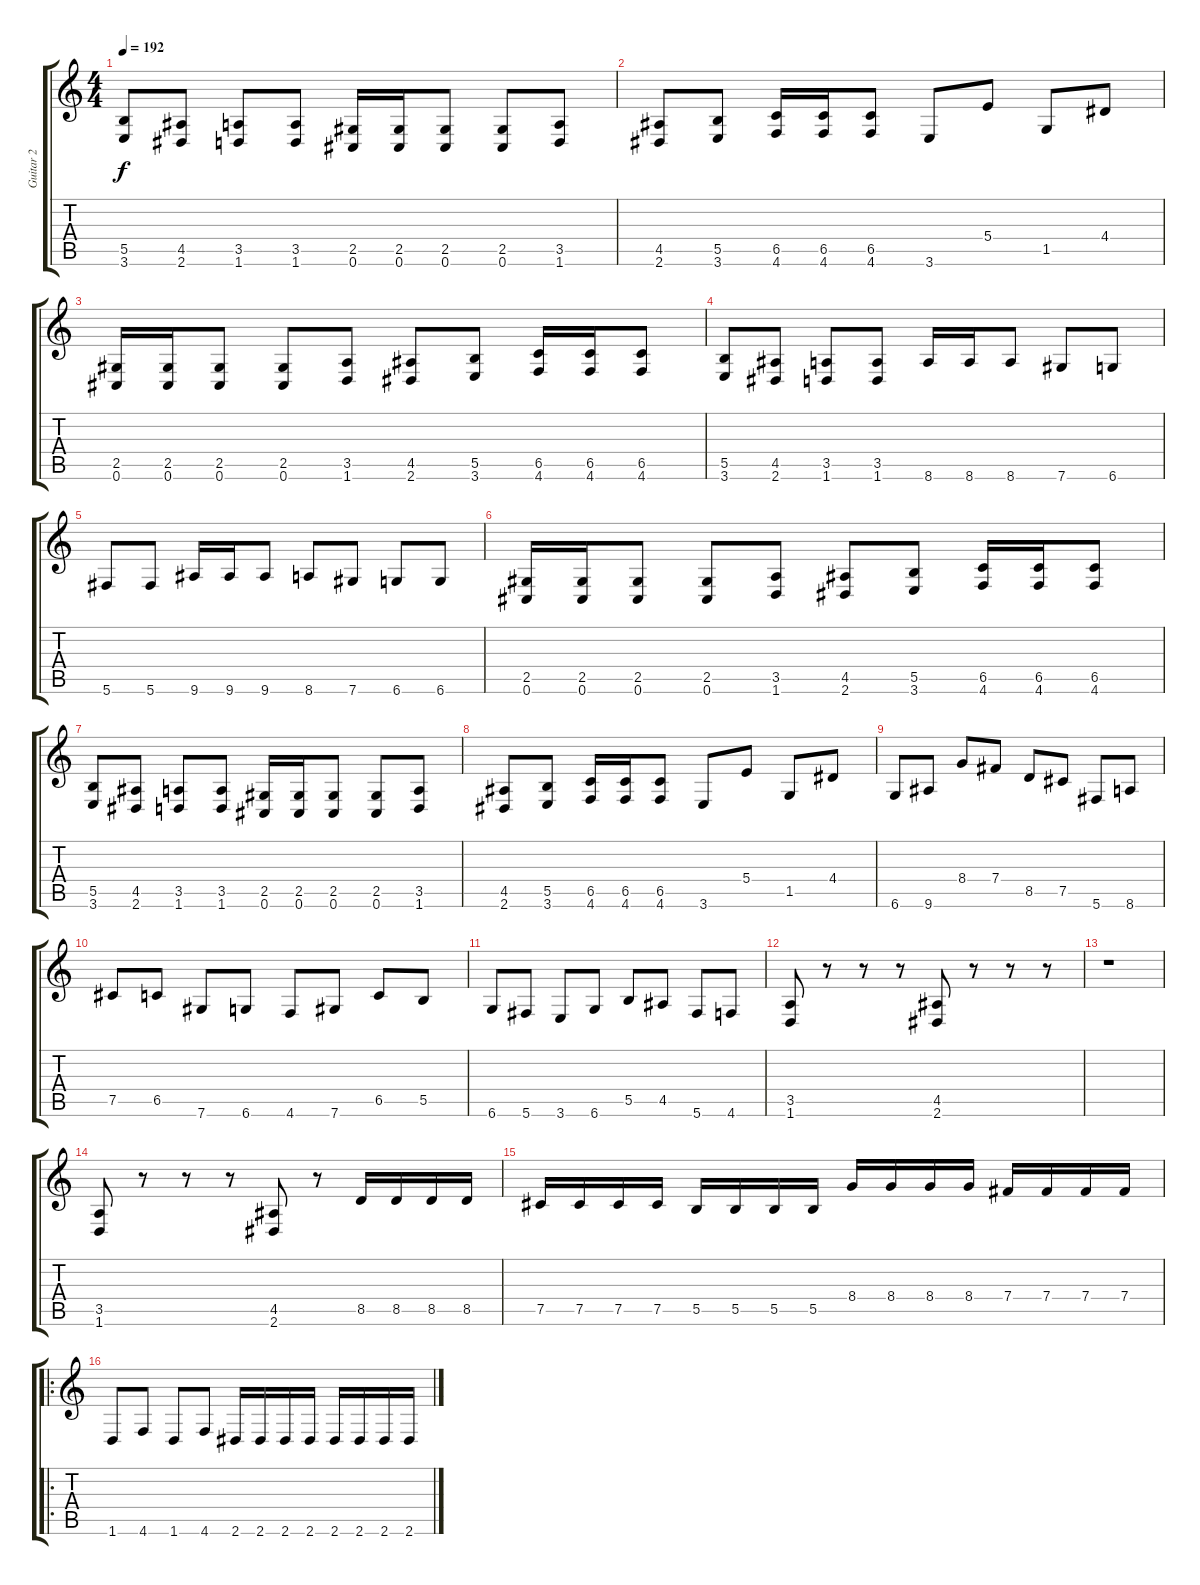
\track ("Guitar 2" "Guitar 2") {instrument distortionguitar}
\staff {score tabs}
\tuning (Db4 Ab3 E3 B2 Gb2 Db2) {hide}
\ts (4 4)
\tempo 192
\clef g2
\ks c
(5.5 3.6).8{dy f} (4.5 2.6).8 (3.5 1.6).8 (3.5 1.6).8 (2.5 0.6).16 (2.5 0.6).16 (2.5 0.6).8 (2.5 0.6).8 (3.5 1.6).8 |
(4.5 2.6).8 (5.5 3.6).8 (6.5 4.6).16 (6.5 4.6).16 (6.5 4.6).8 3.6.8 5.4.8 1.5.8 4.4.8 |
(2.5 0.6).16 (2.5 0.6).16 (2.5 0.6).8 (2.5 0.6).8 (3.5 1.6).8 (4.5 2.6).8 (5.5 3.6).8 (6.5 4.6).16 (6.5 4.6).16 (6.5 4.6).8 |
(5.5 3.6).8 (4.5 2.6).8 (3.5 1.6).8 (3.5 1.6).8 8.6.16 8.6.16 8.6.8 7.6.8 6.6.8 |
5.6.8 5.6.8 9.6.16 9.6.16 9.6.8 8.6.8 7.6.8 6.6.8 6.6.8 |
(2.5 0.6).16 (2.5 0.6).16 (2.5 0.6).8 (2.5 0.6).8 (3.5 1.6).8 (4.5 2.6).8 (5.5 3.6).8 (6.5 4.6).16 (6.5 4.6).16 (6.5 4.6).8 |
(5.5 3.6).8 (4.5 2.6).8 (3.5 1.6).8 (3.5 1.6).8 (2.5 0.6).16 (2.5 0.6).16 (2.5 0.6).8 (2.5 0.6).8 (3.5 1.6).8 |
(4.5 2.6).8 (5.5 3.6).8 (6.5 4.6).16 (6.5 4.6).16 (6.5 4.6).8 3.6.8 5.4.8 1.5.8 4.4.8 |
6.6.8 9.6.8 8.4.8 7.4.8 8.5.8 7.5.8 5.6.8 8.6.8 |
7.5.8 6.5.8 7.6.8 6.6.8 4.6.8 7.6.8 6.5.8 5.5.8 |
6.6.8 5.6.8 3.6.8 6.6.8 5.5.8 4.5.8 5.6.8 4.6.8 |
(3.5 1.6).8 r.8 r.8 r.8 (4.5 2.6).8 r.8 r.8 r.8 |
r.1 |
(3.5 1.6).8 r.8 r.8 r.8 (4.5 2.6).8 r.8 8.5.16 8.5.16 8.5.16 8.5.16 |
7.5.16 7.5.16 7.5.16 7.5.16 5.5.16 5.5.16 5.5.16 5.5.16 8.4.16 8.4.16 8.4.16 8.4.16 7.4.16 7.4.16 7.4.16 7.4.16 |
\ro
1.6.8 4.6.8 1.6.8 4.6.8 2.6.16 2.6.16 2.6.16 2.6.16 2.6.16 2.6.16 2.6.16 2.6.16
